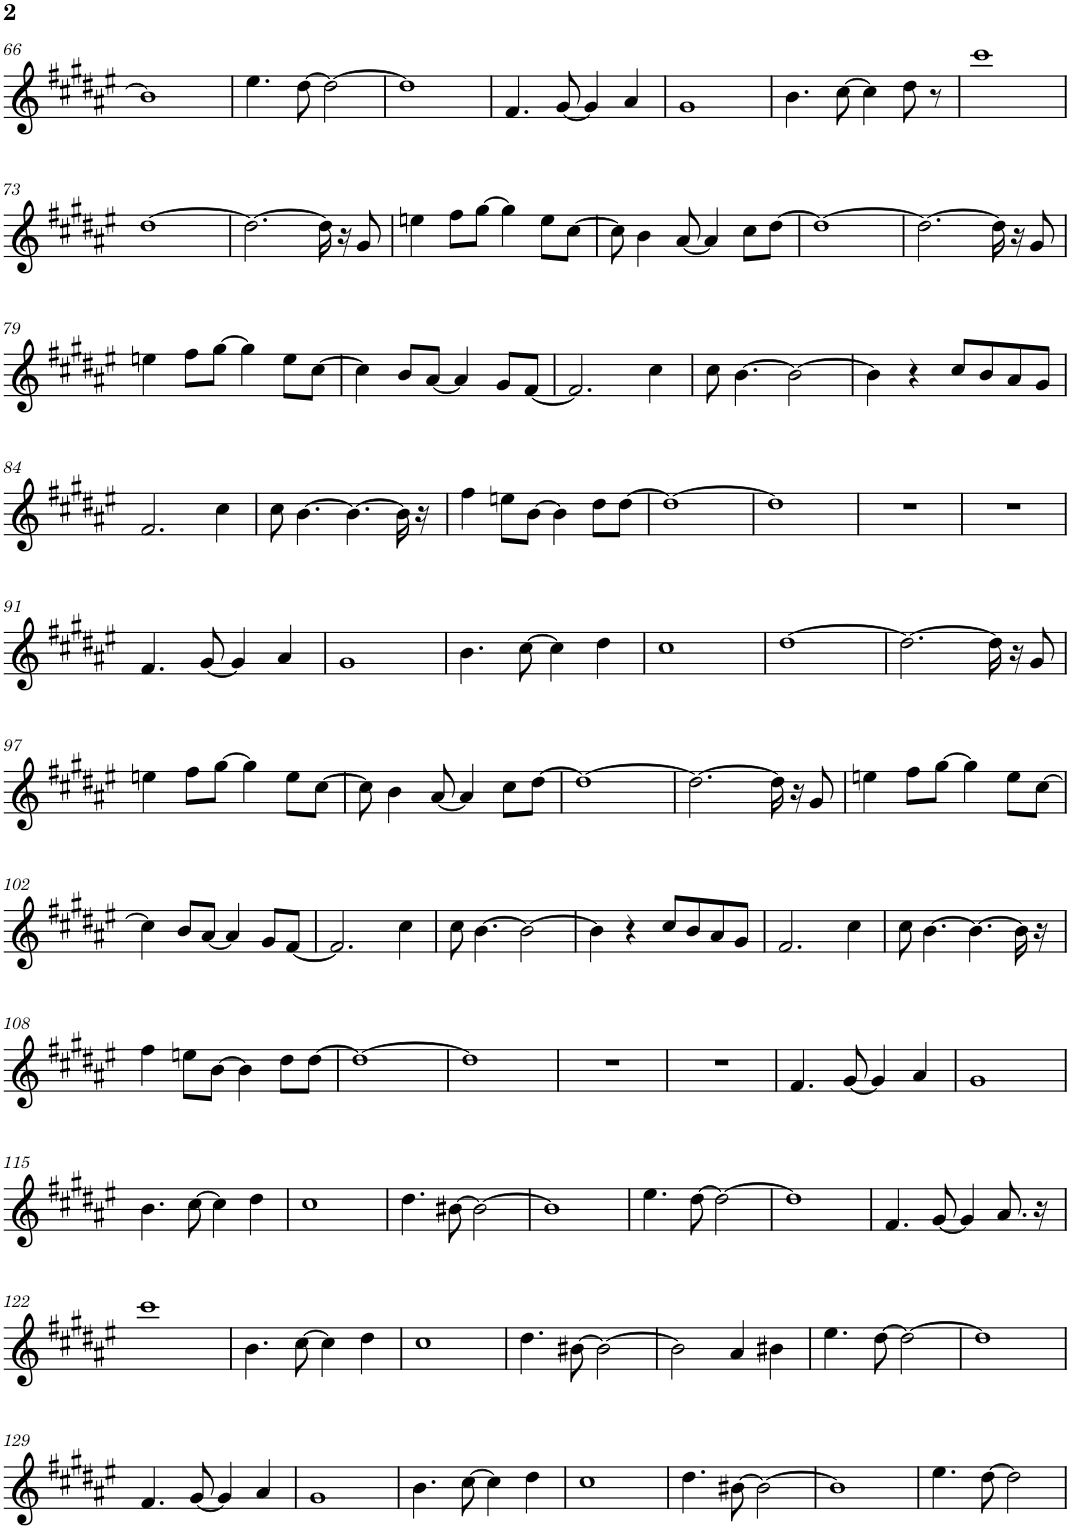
**kern	**kern	**kern	**kern	**kern	**kern	**kern	**kern	**kern	**kern
*part8	*part7	*part6	*part5	*part4	*part3	*part3	*part2	*part2	*part1
*staff10	*staff9	*staff8	*staff7	*staff6	*staff5	*staff4	*staff3	*staff2	*staff1
*I"Clarinette en Sib	*I"Voix	*I"Piano électrique	*I"Vibraphone	*I"Piano électrique	*I"Orgue Hammond	*	*I"Piano	*	*I"Synthétiseur de basses
*I'Clar. Sib	*I'Vx.	*I'Pia. él.	*I'Vib.	*I'Pia. él.	*I'Org. Hm.	*	*I'Pia.	*	*I'Synth.
!!LO:PB:g=z
*clefG2	*clefG2	*clefG2	*clefG2	*clefG2	*clefG2	*clefG2	*clefG2	*clefG2	*clefF4
*Trd1c2	*	*	*	*	*	*	*	*	*
*k[f#c#g#d#a#e#]	*k[f#c#g#d#]	*k[f#c#g#d#]	*k[f#c#g#d#]	*k[f#c#g#d#]	*k[f#c#g#d#]	*k[f#c#g#d#]	*k[f#c#g#d#]	*k[f#c#g#d#]	*k[f#c#g#d#]
*M4/4	*M4/4	*M4/4	*M4/4	*M4/4	*M4/4	*M4/4	*M4/4	*M4/4	*M4/4
=66	=66	=66	=66	=66	=66	=66	=66	=66	=66
1b#]	2a#]	1r	2r	2a#] 2aa#]	1r	1r	1c#] 1d#] 1f#]	1r	8FF#/L
.	.	.	.	.	.	.	.	.	8F#/J
.	.	.	.	.	.	.	.	.	8CC#/L
.	.	.	.	.	.	.	.	.	8C#/J
.	4g#	.	4gg#'	4g# 4gg#	.	.	.	.	8BBB/L
.	.	.	.	.	.	.	.	.	8BB/J
.	4a#X	.	4aa#X'	4a#X 4aa#X	.	.	.	.	8CC#/L
.	.	.	.	.	.	.	.	.	8C#/J
=67	=67	=67	=67	=67	=67	=67	=67	=67	=67
4.ee#\	4.dd#	1r	4ddd#'	4.dd# 4.ddd#	1r	1r	4.e 4.g# 4.b	1r	8FFF#/L
.	.	.	.	.	.	.	.	.	8FF#/J
.	.	.	8r	.	.	.	.	.	8FFF#/L
[8dd#\	[8cc#	.	8ccc#	[8cc# [8ccc#	.	.	[8d# [8f# [8a#X	.	8FF#/J
2dd#\_	2cc#_	.	2r	2cc#_ 2ccc#_	.	.	2d#_ 2f#_ 2a#_	.	8BBB/L
.	.	.	.	.	.	.	.	.	8BB/J
.	.	.	.	.	.	.	.	.	8CC#/L
.	.	.	.	.	.	.	.	.	8C#/J
=68	=68	=68	=68	=68	=68	=68	=68	=68	=68
1dd#]	1cc#]	1r	1r	1cc#] 1ccc#]	1r	1r	1d#] 1f#] 1a#]	1r	8FF#/L
.	.	.	.	.	.	.	.	.	8F#/J
.	.	.	.	.	.	.	.	.	8CC#/L
.	.	.	.	.	.	.	.	.	8C#/J
.	.	.	.	.	.	.	.	.	8BBB/L
.	.	.	.	.	.	.	.	.	8BB/J
.	.	.	.	.	.	.	.	.	8CC#/L
.	.	.	.	.	.	.	.	.	8C#/J
=69	=69	=69	=69	=69	=69	=69	=69	=69	=69
*	*	*	*	*	*	*	*^	*	*
4.f#/	4.e	1r	4ee'	4.e 4.ee	1r	1r	4.c#	4A'	1r	8FFF#/L
.	.	.	.	.	.	.	.	.	.	8FF#/J
.	.	.	8r	.	.	.	.	4r	.	8FFF#/L
[8g#/	[8f#	.	8ff#	[8f# [8ff#	.	.	[8B [8d#	.	.	8FF#/J
4g#/]	4f#]	.	4r	4f#] 4ff#]	.	.	4B] 4d#]	2r	.	8BBB/L
.	.	.	.	.	.	.	.	.	.	8BB/J
4a#/	4g#	.	4gg#'	4g# 4gg#	.	.	4c# 4e	.	.	8CC#/L
.	.	.	.	.	.	.	.	.	.	8C#/J
*	*	*	*	*	*	*	*v	*v	*	*
=70	=70	=70	=70	=70	=70	=70	=70	=70	=70
1g#	1f#	1r	4ff#'	1f# 1ff#	1r	1r	1B 1d#	1r	8FF#/L
.	.	.	.	.	.	.	.	.	8F#/J
.	.	.	4r	.	.	.	.	.	8CC#/L
.	.	.	.	.	.	.	.	.	8C#/J
.	.	.	2r	.	.	.	.	.	8BBB/L
.	.	.	.	.	.	.	.	.	8BB/J
.	.	.	.	.	.	.	.	.	8CC#/L
.	.	.	.	.	.	.	.	.	8C#/J
=71	=71	=71	=71	=71	=71	=71	=71	=71	=71
4.b\	4.a	1r	4aa'	4.a 4.aa	1r	1r	4.dn 4.f#	1r	8FFF#/L
.	.	.	.	.	.	.	.	.	8FF#/J
.	.	.	8r	.	.	.	.	.	8FFF#/L
[8cc#\	[8b	.	8bb	[8b [8bb	.	.	[8e [8g#	.	8FF#/J
4cc#\]	8.b]	.	4r	4b] 4bb]	.	.	4e] 4g#]	.	8BBB/L
.	.	.	.	.	.	.	.	.	8BB/J
.	16r	.	.	.	.	.	.	.	.
8dd#\	4cc#	.	4ccc#'	4cc# 4ccc#	.	.	4f# 4a	.	8CC#/L
8r	.	.	.	.	.	.	.	.	8C#/J
=72	=72	=72	=72	=72	=72	=72	=72	=72	=72
*	*	*	*	*	*	*^	*	*	*
1ccc#	1b	1r	4bb'	1b 1bb	1ee 1gg#	2bb'	4r	1e 1g# 1b	1r	8FF#/L
.	.	.	.	.	.	.	.	.	.	8F#/J
*	*	*	*	*	*	*	*Xbrackettup	*	*	*
.	.	.	4r	.	.	.	12r	.	.	8CC#/L
.	.	.	.	.	.	.	12bb\L	.	.	.
.	.	.	.	.	.	.	.	.	.	8C#/J
.	.	.	.	.	.	.	12ccc#\J	.	.	.
.	.	.	2r	.	.	2r	2cc#	.	.	8BBB/L
.	.	.	.	.	.	.	.	.	.	8BB/J
.	.	.	.	.	.	.	.	.	.	8CC#/L
.	.	.	.	.	.	.	.	.	.	8C#/J
*	*	*	*	*	*	*v	*v	*	*	*
!!LO:LB:g=z
=73	=73	=73	=73	=73	=73	=73	=73	=73	=73
*	*	*	*	*^	*	*	*	*	*
*	*	*	*	*	*^	*	*	*	*	*
*	*	*	*	*	*	*^	*	*	*	*	*
[1dd#	1r	1r	1r	16r	32r	64r	[1cc#	[1cc# [1ff#	[1aa#X	1f# 1a#X	1cc#	8FFF#/L
.	.	.	.	.	.	[32.ee#X\KKL	.	.	.	.	.	.
.	.	.	.	.	[16.aa#X	.	.	.	.	.	.	.
.	.	.	.	[8.ccc#	.	8.ee#\J_	.	.	.	.	.	.
.	.	.	.	.	4.aa#_	.	.	.	.	.	.	8FF#/J
.	.	.	.	2.ccc#_	.	2.ee#_	.	.	.	.	.	8FFF#/L
.	.	.	.	.	.	.	.	.	.	.	.	8FF#/J
.	.	.	.	.	2aa#_	.	.	.	.	.	.	8FFF#/L
.	.	.	.	.	.	.	.	.	.	.	.	8FF#/J
.	.	.	.	.	.	.	.	.	.	.	.	8FFF#/L
.	.	.	.	.	.	.	.	.	.	.	.	8FF#/J
=74	=74	=74	=74	=74	=74	=74	=74	=74	=74	=74	=74	=74
*	*	*	*	*	*	*	*	*	*	*^	*^	*
*	*	*	*	*	*	*	*	*	*	*	*	*	*^	*
2.dd#\_	1r	1r	1r	1ccc#]	1aa#]	1ee#]	1cc#]	2.cc#] 2.ff#]	2.aa#]	4r	4r	2r	8r	1F#	8FFF#/L
.	.	.	.	.	.	.	.	.	.	.	.	.	[4.A#X	.	8FF#/J
.	.	.	.	.	.	.	.	.	.	8r	2.c#	.	.	.	8FFF#/L
.	.	.	.	.	.	.	.	.	.	8f#	.	.	.	.	8FF#/J
.	.	.	.	.	.	.	.	.	.	4f# 4a#X	.	4cc#	2A#]	.	8FFF#/L
.	.	.	.	.	.	.	.	.	.	.	.	.	.	.	8FF#/J
16dd#\]	.	.	.	.	.	.	.	4r	4r	4e 4g#	.	4b	.	.	8EE/L
16r	.	.	.	.	.	.	.	.	.	.	.	.	.	.	.
8g#/	.	.	.	.	.	.	.	.	.	.	.	.	.	.	8E/J
*	*	*	*	*	*	*	*	*	*	*v	*v	*	*	*	*
*	*	*	*	*v	*v	*v	*v	*	*	*	*v	*v	*v	*
=75	=75	=75	=75	=75	=75	=75	=75	=75	=75
4een\	1r	1r	1r	1r	1ddn 1ff#	1aa	1dn 1f#	1a	8DDn/L
.	.	.	.	.	.	.	.	.	8Dn/J
8ff#\L	.	.	.	.	.	.	.	.	8DD/L
[8gg#\J	.	.	.	.	.	.	.	.	8D/J
4gg#\]	.	.	.	.	.	.	.	.	8DD/L
.	.	.	.	.	.	.	.	.	8D/J
8ee\L	.	.	.	.	.	.	.	.	8DD/L
[8cc#\J	.	.	.	.	.	.	.	.	8D/J
=76	=76	=76	=76	=76	=76	=76	=76	=76	=76
8cc#\]	1r	1r	1r	1r	1ee 1gg#	1bb	1e 1g#	1b	8EE/L
4b\	.	.	.	.	.	.	.	.	8E/J
.	.	.	.	.	.	.	.	.	8EE/L
[8a#/	.	.	.	.	.	.	.	.	8E/J
4a#/]	.	.	.	.	.	.	.	.	8EE/L
.	.	.	.	.	.	.	.	.	8E/J
8cc#\L	.	.	.	.	.	.	.	.	8EE/L
[8dd#\J	.	.	.	.	.	.	.	.	8E/J
=77	=77	=77	=77	=77	=77	=77	=77	=77	=77
*	*	*	*	*	*	*	*	*^	*
1dd#_	1r	1r	1r	1r	[1ff# [1aa#X	[1ccc#	[1f# [1a#X	2r	1cc#	8F#/L
.	.	.	.	.	.	.	.	.	.	8FF#/J
.	.	.	.	.	.	.	.	.	.	8F#/L
.	.	.	.	.	.	.	.	.	.	8FF#/J
.	.	.	.	.	.	.	.	4r	.	8BBB/L
.	.	.	.	.	.	.	.	.	.	8BB/J
.	.	.	.	.	.	.	.	16bb\KL	.	8CC#/L
.	.	.	.	.	.	.	.	8.ccc#\J	.	.
.	.	.	.	.	.	.	.	.	.	8C#/J
*	*	*	*	*	*	*	*	*v	*v	*
=78	=78	=78	=78	=78	=78	=78	=78	=78	=78
2.dd#\_	1r	1r	1r	1r	2ff#] 2aa#]	2ccc#]	2f#] 2a#]	2cc#	8FF#/L
.	.	.	.	.	.	.	.	.	8F#/J
.	.	.	.	.	.	.	.	.	8CC#/L
.	.	.	.	.	.	.	.	.	8C#/J
.	.	.	.	.	2ee 2gg#	2bb	2e 2g#	2b	8BBB/L
.	.	.	.	.	.	.	.	.	8BB/J
16dd#\]	.	.	.	.	.	.	.	.	8CC#/L
16r	.	.	.	.	.	.	.	.	.
8g#/	.	.	.	.	.	.	.	.	8C#/J
!!LO:LB:g=z
=79	=79	=79	=79	=79	=79	=79	=79	=79	=79
4een\	1r	1r	1r	1r	1ddn 1ff#	1aa	1dn 1f#	1a	8DDn/L
.	.	.	.	.	.	.	.	.	8Dn/J
8ff#\L	.	.	.	.	.	.	.	.	8DD/L
[8gg#\J	.	.	.	.	.	.	.	.	8D/J
4gg#\]	.	.	.	.	.	.	.	.	8DD/L
.	.	.	.	.	.	.	.	.	8D/J
8ee\L	.	.	.	.	.	.	.	.	8DD/L
[8cc#\J	.	.	.	.	.	.	.	.	8D/J
=80	=80	=80	=80	=80	=80	=80	=80	=80	=80
4cc#\]	1r	1r	1r	1r	1ee 1gg#	1bb	1e 1g#	1b	8EE/L
.	.	.	.	.	.	.	.	.	8E/J
8b/L	.	.	.	.	.	.	.	.	8EE/L
[8a#/J	.	.	.	.	.	.	.	.	8E/J
4a#/]	.	.	.	.	.	.	.	.	8EE/L
.	.	.	.	.	.	.	.	.	8E/J
8g#/L	.	.	.	.	.	.	.	.	8EE/L
[8f#/J	.	.	.	.	.	.	.	.	8E/J
=81	=81	=81	=81	=81	=81	=81	=81	=81	=81
2.f#/]	1r	1r	1r	1r	1cc# 1ee	1gg#	1c# 1e	1g#	8CC#/L
.	.	.	.	.	.	.	.	.	8C#/J
.	.	.	.	.	.	.	.	.	8CC#/L
.	.	.	.	.	.	.	.	.	8C#/J
.	.	.	.	.	.	.	.	.	8CC#/L
.	.	.	.	.	.	.	.	.	8C#/J
4cc#\	.	.	.	.	.	.	.	.	8CC#/L
.	.	.	.	.	.	.	.	.	8C#/J
=82	=82	=82	=82	=82	=82	=82	=82	=82	=82
8cc#\	1r	1r	1r	1r	1ddn 1ff#	1aa	1dn 1f#	1a	8DDn/L
[4.b\	.	.	.	.	.	.	.	.	8Dn/J
.	.	.	.	.	.	.	.	.	8DD/L
.	.	.	.	.	.	.	.	.	8D/J
2b\_	.	.	.	.	.	.	.	.	8DD/L
.	.	.	.	.	.	.	.	.	8D/J
.	.	.	.	.	.	.	.	.	8DD/L
.	.	.	.	.	.	.	.	.	8D/J
=83	=83	=83	=83	=83	=83	=83	=83	=83	=83
4b\]	1r	1r	1r	1r	1ee 1gg#	1bb	2e 2g#	2b	8EE/L
.	.	.	.	.	.	.	.	.	8E/J
4r	.	.	.	.	.	.	.	.	8EE/L
.	.	.	.	.	.	.	.	.	8E/J
8cc#/L	.	.	.	.	.	.	2r	8b/L	8EE/L
8b/	.	.	.	.	.	.	.	8a/J	8E/J
8a#/	.	.	.	.	.	.	.	8g#/L	8EE/L
8g#/J	.	.	.	.	.	.	.	8f#/J	8E/J
!!LO:LB:g=z
=84	=84	=84	=84	=84	=84	=84	=84	=84	=84
2.f#/	1r	1r	1r	1r	1cc# 1ee	1gg#	2.c# 2.e	2.g#	8CC#/L
.	.	.	.	.	.	.	.	.	8C#/J
.	.	.	.	.	.	.	.	.	8CC#/L
.	.	.	.	.	.	.	.	.	8C#/J
.	.	.	.	.	.	.	.	.	8CC#/L
.	.	.	.	.	.	.	.	.	8C#/J
4cc#\	.	.	.	.	.	.	4c# 4e	4g#	8CC#/L
.	.	.	.	.	.	.	.	.	8C#/J
=85	=85	=85	=85	=85	=85	=85	=85	=85	=85
8cc#\	1r	1r	1r	1r	1ddn 1ff#	1aa	1dn 1f#	1a	8DDn/L
[4.b\	.	.	.	.	.	.	.	.	8Dn/J
.	.	.	.	.	.	.	.	.	8DD/L
.	.	.	.	.	.	.	.	.	8D/J
4.b\_	.	.	.	.	.	.	.	.	8DD/L
.	.	.	.	.	.	.	.	.	8D/J
.	.	.	.	.	.	.	.	.	8DD/L
16b\]	.	.	.	.	.	.	.	.	8D/J
16r	.	.	.	.	.	.	.	.	.
=86	=86	=86	=86	=86	=86	=86	=86	=86	=86
4ff#\	1r	1r	1r	1r	2ddn 2ff#	2aa	2dn 2f#	2a	8DDn/L
.	.	.	.	.	.	.	.	.	8Dn/J
8een\L	.	.	.	.	.	.	.	.	8DD/L
[8b\J	.	.	.	.	.	.	.	.	8D/J
4b\]	.	.	.	.	2ee 2gg#	2bb	2e 2g#	2b	8EE/L
.	.	.	.	.	.	.	.	.	8E/J
8dd#\L	.	.	.	.	.	.	.	.	8EE/L
[8dd#\J	.	.	.	.	.	.	.	.	8E/J
=87	=87	=87	=87	=87	=87	=87	=87	=87	=87
1dd#_	1r	1r	4ccc#'	4.cc# 4.ccc#	1r	1r	4.e#X 4.f# 4.a#X	4.cc#	8FFF#/L
.	.	.	.	.	.	.	.	.	8FF#/J
.	.	.	8r	.	.	.	.	.	8FFF#/L
.	.	.	8aa#X	[8a#X [8aa#X	.	.	[8c# [8d# [8f#	[8a#X	8FF#/J
.	.	.	2r	2a#_ 2aa#_	.	.	2c#_ 2d#_ 2f#_	2a#_	8BBB/L
.	.	.	.	.	.	.	.	.	8BB/J
.	.	.	.	.	.	.	.	.	8CC#/L
.	.	.	.	.	.	.	.	.	8C#/J
=88	=88	=88	=88	=88	=88	=88	=88	=88	=88
1dd#]	1r	1r	2r	2a#] 2aa#]	1r	1r	1c#] 1d#] 1f#]	1a#]	8FF#/L
.	.	.	.	.	.	.	.	.	8F#/J
.	.	.	.	.	.	.	.	.	8CC#/L
.	.	.	.	.	.	.	.	.	8C#/J
.	.	.	4gg#'	4g# 4gg#	.	.	.	.	8BBB/L
.	.	.	.	.	.	.	.	.	8BB/J
.	.	.	4aa#X'	4a#X 4aa#X	.	.	.	.	8CC#/L
.	.	.	.	.	.	.	.	.	8C#/J
=89	=89	=89	=89	=89	=89	=89	=89	=89	=89
1r	1r	1r	4ddd#'	4.dd# 4.ddd#	1r	1r	4.e 4.g# 4.b	4.dd#	8FFF#/L
.	.	.	.	.	.	.	.	.	8FF#/J
.	.	.	8r	.	.	.	.	.	8FFF#/L
.	.	.	8ccc#	[8cc# [8ccc#	.	.	[8d# [8f# [8a#X	[8cc#	8FF#/J
.	.	.	2r	2cc#_ 2ccc#_	.	.	2d#_ 2f#_ 2a#_	2cc#_	8BBB/L
.	.	.	.	.	.	.	.	.	8BB/J
.	.	.	.	.	.	.	.	.	8CC#/L
.	.	.	.	.	.	.	.	.	8C#/J
=90	=90	=90	=90	=90	=90	=90	=90	=90	=90
1r	1r	1r	1r	1cc#] 1ccc#]	1r	1r	1d#] 1f#] 1a#]	1cc#]	8FF#/L
.	.	.	.	.	.	.	.	.	8F#/J
.	.	.	.	.	.	.	.	.	8CC#/L
.	.	.	.	.	.	.	.	.	8C#/J
.	.	.	.	.	.	.	.	.	8BBB/L
.	.	.	.	.	.	.	.	.	8BB/J
.	.	.	.	.	.	.	.	.	8CC#/L
.	.	.	.	.	.	.	.	.	8C#/J
!!LO:LB:g=z
=91	=91	=91	=91	=91	=91	=91	=91	=91	=91
*	*	*	*	*	*	*	*^	*	*
4.f#/	1r	1r	4ee'	4.e 4.ee	1r	1r	4.c#	4A'	1r	8FFF#/L
.	.	.	.	.	.	.	.	.	.	8FF#/J
.	.	.	8r	.	.	.	.	4r	.	8FFF#/L
[8g#/	.	.	8ff#	[8f# [8ff#	.	.	[8B [8d#	.	.	8FF#/J
4g#/]	.	.	4r	4f#] 4ff#]	.	.	4B] 4d#]	2r	.	8BBB/L
.	.	.	.	.	.	.	.	.	.	8BB/J
4a#/	.	.	4gg#'	4g# 4gg#	.	.	4c# 4e	.	.	8CC#/L
.	.	.	.	.	.	.	.	.	.	8C#/J
*	*	*	*	*	*	*	*v	*v	*	*
=92	=92	=92	=92	=92	=92	=92	=92	=92	=92
1g#	1r	1r	4ff#'	1f# 1ff#	1r	1r	1B 1d#	1r	8FF#/L
.	.	.	.	.	.	.	.	.	8F#/J
.	.	.	4r	.	.	.	.	.	8CC#/L
.	.	.	.	.	.	.	.	.	8C#/J
.	.	.	2r	.	.	.	.	.	8BBB/L
.	.	.	.	.	.	.	.	.	8BB/J
.	.	.	.	.	.	.	.	.	8CC#/L
.	.	.	.	.	.	.	.	.	8C#/J
=93	=93	=93	=93	=93	=93	=93	=93	=93	=93
4.b\	1r	1r	4aa'	4.a 4.aa	1r	1r	4.dn 4.f#	1r	8FFF#/L
.	.	.	.	.	.	.	.	.	8FF#/J
.	.	.	8r	.	.	.	.	.	8FFF#/L
[8cc#\	.	.	8bb	[8b [8bb	.	.	[8e [8g#	.	8FF#/J
4cc#\]	.	.	4r	4b] 4bb]	.	.	4e] 4g#]	.	8BBB/L
.	.	.	.	.	.	.	.	.	8BB/J
4dd#\	.	.	4ccc#'	4cc# 4ccc#	.	.	4f# 4a	.	8CC#/L
.	.	.	.	.	.	.	.	.	8C#/J
=94	=94	=94	=94	=94	=94	=94	=94	=94	=94
1cc#	1r	1r	4bb'	1b 1bb	1r	1r	1e 1g#	1r	8FF#/L
.	.	.	.	.	.	.	.	.	8F#/J
.	.	.	4r	.	.	.	.	.	8CC#/L
.	.	.	.	.	.	.	.	.	8C#/J
.	.	.	2r	.	.	.	.	.	8BBB/L
.	.	.	.	.	.	.	.	.	8BB/J
.	.	.	.	.	.	.	.	.	8CC#/L
.	.	.	.	.	.	.	.	.	8C#/J
=95	=95	=95	=95	=95	=95	=95	=95	=95	=95
*	*	*	*	*^	*	*	*	*	*
*	*	*	*	*	*^	*	*	*	*	*
*	*	*	*	*	*	*^	*	*	*	*	*
[1dd#	1r	1r	1r	16r	32r	64r	[1cc#	[1cc# [1ff#	[1aa#X	1f# 1a#X	1cc#	8FFF#/L
.	.	.	.	.	.	[32.ee#X\KKL	.	.	.	.	.	.
.	.	.	.	.	[16.aa#X	.	.	.	.	.	.	.
.	.	.	.	[8.ccc#	.	8.ee#\J_	.	.	.	.	.	.
.	.	.	.	.	4.aa#_	.	.	.	.	.	.	8FF#/J
.	.	.	.	2.ccc#_	.	2.ee#_	.	.	.	.	.	8FFF#/L
.	.	.	.	.	.	.	.	.	.	.	.	8FF#/J
.	.	.	.	.	2aa#_	.	.	.	.	.	.	8FFF#/L
.	.	.	.	.	.	.	.	.	.	.	.	8FF#/J
.	.	.	.	.	.	.	.	.	.	.	.	8FFF#/L
.	.	.	.	.	.	.	.	.	.	.	.	8FF#/J
=96	=96	=96	=96	=96	=96	=96	=96	=96	=96	=96	=96	=96
2.dd#\_	1r	1r	1r	1ccc#]	1aa#]	1ee#]	1cc#]	2.cc#] 2.ff#]	2.aa#]	8c#/ 8f#/L	8a#X\L	8FFF#/L
.	.	.	.	.	.	.	.	.	.	8f#/ 8a#X/J	8cc#\J	8FF#/J
.	.	.	.	.	.	.	.	.	.	8r	8r	8FFF#/L
.	.	.	.	.	.	.	.	.	.	8f# 8a#	8cc#	8FF#/J
.	.	.	.	.	.	.	.	.	.	4f# 4a#	4cc#	8FFF#/L
.	.	.	.	.	.	.	.	.	.	.	.	8FF#/J
16dd#\]	.	.	.	.	.	.	.	4r	4r	4e 4g#	4b	8EE/L
16r	.	.	.	.	.	.	.	.	.	.	.	.
8g#/	.	.	.	.	.	.	.	.	.	.	.	8E/J
*	*	*	*	*v	*v	*v	*v	*	*	*	*	*
!!LO:LB:g=z
=97	=97	=97	=97	=97	=97	=97	=97	=97	=97
4een\	1r	1r	1r	1r	1ddn 1ff#	1aa	1dn 1f#	1a	8DDn/L
.	.	.	.	.	.	.	.	.	8Dn/J
8ff#\L	.	.	.	.	.	.	.	.	8DD/L
[8gg#\J	.	.	.	.	.	.	.	.	8D/J
4gg#\]	.	.	.	.	.	.	.	.	8DD/L
.	.	.	.	.	.	.	.	.	8D/J
8ee\L	.	.	.	.	.	.	.	.	8DD/L
[8cc#\J	.	.	.	.	.	.	.	.	8D/J
=98	=98	=98	=98	=98	=98	=98	=98	=98	=98
8cc#\]	1r	1r	1r	1r	1ee 1gg#	1bb	1e 1g#	1b	8EE/L
4b\	.	.	.	.	.	.	.	.	8E/J
.	.	.	.	.	.	.	.	.	8EE/L
[8a#/	.	.	.	.	.	.	.	.	8E/J
4a#/]	.	.	.	.	.	.	.	.	8EE/L
.	.	.	.	.	.	.	.	.	8E/J
8cc#\L	.	.	.	.	.	.	.	.	8EE/L
[8dd#\J	.	.	.	.	.	.	.	.	8E/J
=99	=99	=99	=99	=99	=99	=99	=99	=99	=99
1dd#_	1r	1r	1r	1r	[1ff# [1aa#X	[1ccc#	1f# 1a#X	[2.cc#	8F#/L
.	.	.	.	.	.	.	.	.	8FF#/J
.	.	.	.	.	.	.	.	.	8F#/L
.	.	.	.	.	.	.	.	.	8FF#/J
.	.	.	.	.	.	.	.	.	8BBB/L
.	.	.	.	.	.	.	.	.	8BB/J
.	.	.	.	.	.	.	.	8.cc#\L]	8CC#/L
.	.	.	.	.	.	.	.	.	8C#/J
.	.	.	.	.	.	.	.	32cc#'\LL	.
.	.	.	.	.	.	.	.	64ff#\L	.
.	.	.	.	.	.	.	.	64aa#X\JJJJ	.
=100	=100	=100	=100	=100	=100	=100	=100	=100	=100
2.dd#\_	1r	1r	1r	1r	2ff#] 2aa#]	2ccc#]	2r	2ccc#	8FF#/L
.	.	.	.	.	.	.	.	.	8F#/J
.	.	.	.	.	.	.	.	.	8CC#/L
.	.	.	.	.	.	.	.	.	8C#/J
.	.	.	.	.	2ee 2gg#	2bb	2e 2g#	2b	8BBB/L
.	.	.	.	.	.	.	.	.	8BB/J
16dd#\]	.	.	.	.	.	.	.	.	8CC#/L
16r	.	.	.	.	.	.	.	.	.
8g#/	.	.	.	.	.	.	.	.	8C#/J
=101	=101	=101	=101	=101	=101	=101	=101	=101	=101
4een\	1r	1r	1r	1r	1ddn 1ff#	1aa	1dn 1f#	1a	8DDn/L
.	.	.	.	.	.	.	.	.	8Dn/J
8ff#\L	.	.	.	.	.	.	.	.	8DD/L
[8gg#\J	.	.	.	.	.	.	.	.	8D/J
4gg#\]	.	.	.	.	.	.	.	.	8DD/L
.	.	.	.	.	.	.	.	.	8D/J
8ee\L	.	.	.	.	.	.	.	.	8DD/L
[8cc#\J	.	.	.	.	.	.	.	.	8D/J
!!LO:LB:g=z
=102	=102	=102	=102	=102	=102	=102	=102	=102	=102
4cc#\]	1r	1r	1r	1r	1ee 1gg#	1bb	1e 1g#	1b	8EE/L
.	.	.	.	.	.	.	.	.	8E/J
8b/L	.	.	.	.	.	.	.	.	8EE/L
[8a#/J	.	.	.	.	.	.	.	.	8E/J
4a#/]	.	.	.	.	.	.	.	.	8EE/L
.	.	.	.	.	.	.	.	.	8E/J
8g#/L	.	.	.	.	.	.	.	.	8EE/L
[8f#/J	.	.	.	.	.	.	.	.	8E/J
=103	=103	=103	=103	=103	=103	=103	=103	=103	=103
2.f#/]	1r	1r	1r	1r	1cc# 1ee	1gg#	1c# 1e	1g#	8CC#/L
.	.	.	.	.	.	.	.	.	8C#/J
.	.	.	.	.	.	.	.	.	8CC#/L
.	.	.	.	.	.	.	.	.	8C#/J
.	.	.	.	.	.	.	.	.	8CC#/L
.	.	.	.	.	.	.	.	.	8C#/J
4cc#\	.	.	.	.	.	.	.	.	8CC#/L
.	.	.	.	.	.	.	.	.	8C#/J
=104	=104	=104	=104	=104	=104	=104	=104	=104	=104
8cc#\	1r	1r	1r	1r	1ddn 1ff#	1aa	1dn 1f#	1a	8DDn/L
[4.b\	.	.	.	.	.	.	.	.	8Dn/J
.	.	.	.	.	.	.	.	.	8DD/L
.	.	.	.	.	.	.	.	.	8D/J
2b\_	.	.	.	.	.	.	.	.	8DD/L
.	.	.	.	.	.	.	.	.	8D/J
.	.	.	.	.	.	.	.	.	8DD/L
.	.	.	.	.	.	.	.	.	8D/J
=105	=105	=105	=105	=105	=105	=105	=105	=105	=105
4b\]	1r	1r	1r	1r	1ee 1gg#	1bb	2e 2g#	2b	8EE/L
.	.	.	.	.	.	.	.	.	8E/J
4r	.	.	.	.	.	.	.	.	8EE/L
.	.	.	.	.	.	.	.	.	8E/J
8cc#/L	.	.	.	.	.	.	2r	8b/L	8EE/L
8b/	.	.	.	.	.	.	.	8a/J	8E/J
8a#/	.	.	.	.	.	.	.	8g#/L	8EE/L
8g#/J	.	.	.	.	.	.	.	8f#/J	8E/J
=106	=106	=106	=106	=106	=106	=106	=106	=106	=106
2.f#/	1r	1r	1r	1r	1cc# 1ee	1gg#	2.c# 2.e	2.g#	8CC#/L
.	.	.	.	.	.	.	.	.	8C#/J
.	.	.	.	.	.	.	.	.	8CC#/L
.	.	.	.	.	.	.	.	.	8C#/J
.	.	.	.	.	.	.	.	.	8CC#/L
.	.	.	.	.	.	.	.	.	8C#/J
4cc#\	.	.	.	.	.	.	4c# 4e	4g#	8CC#/L
.	.	.	.	.	.	.	.	.	8C#/J
=107	=107	=107	=107	=107	=107	=107	=107	=107	=107
8cc#\	1r	1r	1r	1r	1ddn 1ff#	1aa	1dn 1f#	1a	8DDn/L
[4.b\	.	.	.	.	.	.	.	.	8Dn/J
.	.	.	.	.	.	.	.	.	8DD/L
.	.	.	.	.	.	.	.	.	8D/J
4.b\_	.	.	.	.	.	.	.	.	8DD/L
.	.	.	.	.	.	.	.	.	8D/J
.	.	.	.	.	.	.	.	.	8DD/L
16b\]	.	.	.	.	.	.	.	.	8D/J
16r	.	.	.	.	.	.	.	.	.
!!LO:LB:g=z
=108	=108	=108	=108	=108	=108	=108	=108	=108	=108
4ff#\	1r	1r	1r	1r	2ddn 2ff#	2aa	2dn 2f#	2a	8DDn/L
.	.	.	.	.	.	.	.	.	8Dn/J
8een\L	.	.	.	.	.	.	.	.	8DD/L
[8b\J	.	.	.	.	.	.	.	.	8D/J
4b\]	.	.	.	.	2ee 2gg#	2bb	2e 2g#	2b	8EE/L
.	.	.	.	.	.	.	.	.	8E/J
8dd#\L	.	.	.	.	.	.	.	.	8EE/L
[8dd#\J	.	.	.	.	.	.	.	.	8E/J
=109	=109	=109	=109	=109	=109	=109	=109	=109	=109
1dd#_	4.cc#	1r	4ccc#'	4.cc# 4.ccc#	1r	1r	4.e#X 4.f# 4.a#X	4.cc#	8FFF#/L
.	.	.	.	.	.	.	.	.	8FF#/J
.	.	.	8r	.	.	.	.	.	8FFF#/L
.	[8a#X	.	8aa#X	[8a#X [8aa#X	.	.	[8c# [8d# [8f#	[8a#X	8FF#/J
.	2a#_	.	2r	2a#_ 2aa#_	.	.	2c#_ 2d#_ 2f#_	2a#_	8BBB/L
.	.	.	.	.	.	.	.	.	8BB/J
.	.	.	.	.	.	.	.	.	8CC#/L
.	.	.	.	.	.	.	.	.	8C#/J
=110	=110	=110	=110	=110	=110	=110	=110	=110	=110
1dd#]	2a#]	1r	2r	2a#] 2aa#]	1r	1r	1c#] 1d#] 1f#]	1a#]	8FF#/L
.	.	.	.	.	.	.	.	.	8F#/J
.	.	.	.	.	.	.	.	.	8CC#/L
.	.	.	.	.	.	.	.	.	8C#/J
.	4g#	.	4gg#'	4g# 4gg#	.	.	.	.	8BBB/L
.	.	.	.	.	.	.	.	.	8BB/J
.	4a#X	.	4aa#X'	4a#X 4aa#X	.	.	.	.	8CC#/L
.	.	.	.	.	.	.	.	.	8C#/J
=111	=111	=111	=111	=111	=111	=111	=111	=111	=111
1r	4.dd#	1r	4ddd#'	4.dd# 4.ddd#	1r	1r	4.e 4.g# 4.b	4.dd#	8FFF#/L
.	.	.	.	.	.	.	.	.	8FF#/J
.	.	.	8r	.	.	.	.	.	8FFF#/L
.	[8cc#	.	8ccc#	[8cc# [8ccc#	.	.	[8d# [8f# [8a#X	[8cc#	8FF#/J
.	2cc#_	.	2r	2cc#_ 2ccc#_	.	.	2d#_ 2f#_ 2a#_	2cc#_	8BBB/L
.	.	.	.	.	.	.	.	.	8BB/J
.	.	.	.	.	.	.	.	.	8CC#/L
.	.	.	.	.	.	.	.	.	8C#/J
=112	=112	=112	=112	=112	=112	=112	=112	=112	=112
1r	1cc#]	1r	1r	1cc#] 1ccc#]	1r	1r	1d#] 1f#] 1a#]	1cc#]	8FF#/L
.	.	.	.	.	.	.	.	.	8F#/J
.	.	.	.	.	.	.	.	.	8CC#/L
.	.	.	.	.	.	.	.	.	8C#/J
.	.	.	.	.	.	.	.	.	8BBB/L
.	.	.	.	.	.	.	.	.	8BB/J
.	.	.	.	.	.	.	.	.	8CC#/L
.	.	.	.	.	.	.	.	.	8C#/J
=113	=113	=113	=113	=113	=113	=113	=113	=113	=113
*	*	*	*	*	*	*	*^	*	*
4.f#/	4.e	1r	4ee'	4.e 4.ee	1r	1r	4.c#	4A'	1r	8FFF#/L
.	.	.	.	.	.	.	.	.	.	8FF#/J
.	.	.	8r	.	.	.	.	4r	.	8FFF#/L
[8g#/	[8f#	.	8ff#	[8f# [8ff#	.	.	[8B [8d#	.	.	8FF#/J
4g#/]	4f#]	.	4r	4f#] 4ff#]	.	.	4B] 4d#]	2r	.	8BBB/L
.	.	.	.	.	.	.	.	.	.	8BB/J
4a#/	4g#	.	4gg#'	4g# 4gg#	.	.	4c# 4e	.	.	8CC#/L
.	.	.	.	.	.	.	.	.	.	8C#/J
*	*	*	*	*	*	*	*v	*v	*	*
=114	=114	=114	=114	=114	=114	=114	=114	=114	=114
1g#	1f#	1r	4ff#'	1f# 1ff#	1r	1r	1B 1d#	1r	8FF#/L
.	.	.	.	.	.	.	.	.	8F#/J
.	.	.	4r	.	.	.	.	.	8CC#/L
.	.	.	.	.	.	.	.	.	8C#/J
.	.	.	2r	.	.	.	.	.	8BBB/L
.	.	.	.	.	.	.	.	.	8BB/J
.	.	.	.	.	.	.	.	.	8CC#/L
.	.	.	.	.	.	.	.	.	8C#/J
!!LO:LB:g=z
=115	=115	=115	=115	=115	=115	=115	=115	=115	=115
4.b\	4.a	1r	4aa'	4.a 4.aa	1r	1r	4.dn 4.f#	1r	8FFF#/L
.	.	.	.	.	.	.	.	.	8FF#/J
.	.	.	8r	.	.	.	.	.	8FFF#/L
[8cc#\	[8b	.	8bb	[8b [8bb	.	.	[8e [8g#	.	8FF#/J
4cc#\]	8.b]	.	4r	4b] 4bb]	.	.	4e] 4g#]	.	8BBB/L
.	.	.	.	.	.	.	.	.	8BB/J
.	16r	.	.	.	.	.	.	.	.
4dd#\	4cc#	.	4ccc#'	4cc# 4ccc#	.	.	4f# 4a	.	8CC#/L
.	.	.	.	.	.	.	.	.	8C#/J
=116	=116	=116	=116	=116	=116	=116	=116	=116	=116
1cc#	1b	1r	4bb'	1b 1bb	1r	1r	1e 1g#	1r	8FF#/L
.	.	.	.	.	.	.	.	.	8F#/J
.	.	.	4r	.	.	.	.	.	8CC#/L
.	.	.	.	.	.	.	.	.	8C#/J
.	.	.	2r	.	.	.	.	.	8BBB/L
.	.	.	.	.	.	.	.	.	8BB/J
.	.	.	.	.	.	.	.	.	8CC#/L
.	.	.	.	.	.	.	.	.	8C#/J
=117	=117	=117	=117	=117	=117	=117	=117	=117	=117
4.dd#\	4.cc#	1r	4ccc#'	4.cc# 4.ccc#	1r	1r	4.e#X 4.f# 4.a#X	1r	8FFF#/L
.	.	.	.	.	.	.	.	.	8FF#/J
.	.	.	8r	.	.	.	.	.	8FFF#/L
[8b#X\	[8a#X	.	8aa#X	[8a#X [8aa#X	.	.	[8c# [8d# [8f#	.	8FF#/J
2b#\_	2a#_	.	2r	2a#_ 2aa#_	.	.	2c#_ 2d#_ 2f#_	.	8BBB/L
.	.	.	.	.	.	.	.	.	8BB/J
.	.	.	.	.	.	.	.	.	8CC#/L
.	.	.	.	.	.	.	.	.	8C#/J
=118	=118	=118	=118	=118	=118	=118	=118	=118	=118
1b#]	2a#]	1r	2r	2a#] 2aa#]	1r	1r	1c#] 1d#] 1f#]	1r	8FF#/L
.	.	.	.	.	.	.	.	.	8F#/J
.	.	.	.	.	.	.	.	.	8CC#/L
.	.	.	.	.	.	.	.	.	8C#/J
.	4g#	.	4gg#'	4g# 4gg#	.	.	.	.	8BBB/L
.	.	.	.	.	.	.	.	.	8BB/J
.	4a#X	.	4aa#X'	4a#X 4aa#X	.	.	.	.	8CC#/L
.	.	.	.	.	.	.	.	.	8C#/J
=119	=119	=119	=119	=119	=119	=119	=119	=119	=119
4.ee#\	4.dd#	1r	4ddd#'	4.dd# 4.ddd#	1r	1r	4.e 4.g# 4.b	1r	8FFF#/L
.	.	.	.	.	.	.	.	.	8FF#/J
.	.	.	8r	.	.	.	.	.	8FFF#/L
[8dd#\	[8cc#	.	8ccc#	[8cc# [8ccc#	.	.	[8d# [8f# [8a#X	.	8FF#/J
2dd#\_	2cc#_	.	2r	2cc#_ 2ccc#_	.	.	2d#_ 2f#_ 2a#_	.	8BBB/L
.	.	.	.	.	.	.	.	.	8BB/J
.	.	.	.	.	.	.	.	.	8CC#/L
.	.	.	.	.	.	.	.	.	8C#/J
=120	=120	=120	=120	=120	=120	=120	=120	=120	=120
1dd#]	1cc#]	1r	1r	1cc#] 1ccc#]	1r	1r	1d#] 1f#] 1a#]	1r	8FF#/L
.	.	.	.	.	.	.	.	.	8F#/J
.	.	.	.	.	.	.	.	.	8CC#/L
.	.	.	.	.	.	.	.	.	8C#/J
.	.	.	.	.	.	.	.	.	8BBB/L
.	.	.	.	.	.	.	.	.	8BB/J
.	.	.	.	.	.	.	.	.	8CC#/L
.	.	.	.	.	.	.	.	.	8C#/J
=121	=121	=121	=121	=121	=121	=121	=121	=121	=121
*	*	*	*	*	*	*	*^	*	*
4.f#/	4.e	1r	4ee'	4.e 4.ee	1r	1r	4.c#	4A'	1r	8FFF#/L
.	.	.	.	.	.	.	.	.	.	8FF#/J
.	.	.	8r	.	.	.	.	4r	.	8FFF#/L
[8g#/	[8f#	.	8ff#	[8f# [8ff#	.	.	[8B [8d#	.	.	8FF#/J
4g#/]	4f#]	.	4r	4f#] 4ff#]	.	.	4B] 4d#]	2r	.	8BBB/L
.	.	.	.	.	.	.	.	.	.	8BB/J
8.a#/	4g#	.	4gg#'	4g# 4gg#	.	.	4c# 4e	.	.	8CC#/L
.	.	.	.	.	.	.	.	.	.	8C#/J
16r	.	.	.	.	.	.	.	.	.	.
*	*	*	*	*	*	*	*v	*v	*	*
!!LO:LB:g=z
=122	=122	=122	=122	=122	=122	=122	=122	=122	=122
1ccc#	1f#	1r	4ff#'	1f# 1ff#	1r	1r	1B 1d# 1f#	1r	8FF#/L
.	.	.	.	.	.	.	.	.	8F#/J
.	.	.	4r	.	.	.	.	.	8CC#/L
.	.	.	.	.	.	.	.	.	8C#/J
.	.	.	2r	.	.	.	.	.	8BBB/L
.	.	.	.	.	.	.	.	.	8BB/J
.	.	.	.	.	.	.	.	.	8CC#/L
.	.	.	.	.	.	.	.	.	8C#/J
=123	=123	=123	=123	=123	=123	=123	=123	=123	=123
4.b\	4.a	1r	4aa'	4.a 4.aa	1r	1r	4.dn 4.f#	1r	8FFF#/L
.	.	.	.	.	.	.	.	.	8FF#/J
.	.	.	8r	.	.	.	.	.	8FFF#/L
[8cc#\	[8b	.	8bb	[8b [8bb	.	.	[8e [8g#	.	8FF#/J
4cc#\]	8.b]	.	4r	4b] 4bb]	.	.	4e] 4g#]	.	8BBB/L
.	.	.	.	.	.	.	.	.	8BB/J
.	16r	.	.	.	.	.	.	.	.
4dd#\	4cc#	.	4ccc#'	4cc# 4ccc#	.	.	4f# 4a	.	8CC#/L
.	.	.	.	.	.	.	.	.	8C#/J
=124	=124	=124	=124	=124	=124	=124	=124	=124	=124
1cc#	1b	1r	4bb'	1b 1bb	1r	1r	1e 1g#	1r	8FF#/L
.	.	.	.	.	.	.	.	.	8F#/J
.	.	.	4r	.	.	.	.	.	8CC#/L
.	.	.	.	.	.	.	.	.	8C#/J
.	.	.	2r	.	.	.	.	.	8BBB/L
.	.	.	.	.	.	.	.	.	8BB/J
.	.	.	.	.	.	.	.	.	8CC#/L
.	.	.	.	.	.	.	.	.	8C#/J
=125	=125	=125	=125	=125	=125	=125	=125	=125	=125
*	*	*	*	*	*^	*	*^	*	*
4.dd#\	1r	8cccc#'\L	1r	1r	[1cc#	[1a#X	[1ccc#	4.e#X 4.f# 4.a#X	4r	1r	1r
.	.	8cccc#'\J	.	.	.	.	.	.	.	.	.
.	.	8cccc#'\L	.	.	.	.	.	.	8r	.	.
[8b#X\	.	8cccc#'\J	.	.	.	.	.	[8f#	[8c# [8d#	.	.
2b#\_	.	8cccc#'\L	.	.	.	.	.	2f#_	2c#_ 2d#_	.	.
.	.	8cccc#'\J	.	.	.	.	.	.	.	.	.
.	.	8cccc#'\L	.	.	.	.	.	.	.	.	.
.	.	8cccc#'\J	.	.	.	.	.	.	.	.	.
=126	=126	=126	=126	=126	=126	=126	=126	=126	=126	=126	=126
2b#\]	1r	8cccc#'\L	1r	1r	1cc#_	1a#_	1ccc#_	2.f#]	1c#] 1d#]	1r	1r
.	.	8cccc#'\J	.	.	.	.	.	.	.	.	.
.	.	8bbb'\L	.	.	.	.	.	.	.	.	.
.	.	8bbb'\J	.	.	.	.	.	.	.	.	.
4a#/	.	8aaa#X'\L	.	.	.	.	.	.	.	.	.
.	.	8aaa#'\J	.	.	.	.	.	.	.	.	.
4b#X\	.	8ggg#'\L	.	.	.	.	.	4r	.	.	.
.	.	8fff#'\J	.	.	.	.	.	.	.	.	.
*	*	*	*	*	*	*	*	*v	*v	*	*
=127	=127	=127	=127	=127	=127	=127	=127	=127	=127	=127
4.ee#\	1r	8cccc#'\L	1r	1r	1cc#_	2.a#]	1ccc#_	4.e 4.g# 4.b	1r	1r
.	.	8cccc#'\J	.	.	.	.	.	.	.	.
.	.	8cccc#'\L	.	.	.	.	.	.	.	.
[8dd#\	.	8cccc#'\J	.	.	.	.	.	[8d# [8f# [8a#X	.	.
2dd#\_	.	8cccc#'\L	.	.	.	.	.	2d#_ 2f#_ 2a#_	.	.
.	.	8cccc#'\J	.	.	.	.	.	.	.	.
.	.	8cccc#'\L	.	.	.	4r	.	.	.	.
.	.	8cccc#'\J	.	.	.	.	.	.	.	.
*	*	*	*	*	*v	*v	*	*	*	*
=128	=128	=128	=128	=128	=128	=128	=128	=128	=128
1dd#]	1r	8cccc#'\L	1r	1r	1cc#_	1ccc#_	1d#] 1f#] 1a#]	1r	1r
.	.	8cccc#'\J	.	.	.	.	.	.	.
.	.	8bbb'\L	.	.	.	.	.	.	.
.	.	8bbb'\J	.	.	.	.	.	.	.
.	.	8aaa#X'\L	.	.	.	.	.	.	.
.	.	8aaa#'\J	.	.	.	.	.	.	.
.	.	8ggg#'\L	.	.	.	.	.	.	.
.	.	8fff#'\J	.	.	.	.	.	.	.
!!LO:LB:g=z
=129	=129	=129	=129	=129	=129	=129	=129	=129	=129
*	*	*	*	*	*	*	*^	*	*
4.f#/	1r	8cccc#'\L	1r	1r	1cc#_	1ccc#_	4.c#	4A'	1r	1r
.	.	8cccc#'\J	.	.	.	.	.	.	.	.
.	.	8cccc#'\L	.	.	.	.	.	4r	.	.
[8g#/	.	8cccc#'\J	.	.	.	.	[8B [8d#	.	.	.
4g#/]	.	8cccc#'\L	.	.	.	.	4B] 4d#]	2r	.	.
.	.	8cccc#'\J	.	.	.	.	.	.	.	.
4a#/	.	8cccc#'\L	.	.	.	.	4c# 4e	.	.	.
.	.	8cccc#'\J	.	.	.	.	.	.	.	.
*	*	*	*	*	*	*	*v	*v	*	*
=130	=130	=130	=130	=130	=130	=130	=130	=130	=130
1g#	1r	8cccc#'\L	1r	1r	1cc#_	1ccc#_	1B 1d#	1r	1r
.	.	8cccc#'\J	.	.	.	.	.	.	.
.	.	8bbb'\L	.	.	.	.	.	.	.
.	.	8bbb'\J	.	.	.	.	.	.	.
.	.	8aaa'\L	.	.	.	.	.	.	.
.	.	8aaa'\J	.	.	.	.	.	.	.
.	.	8ggg#'\L	.	.	.	.	.	.	.
.	.	8fff#'\J	.	.	.	.	.	.	.
=131	=131	=131	=131	=131	=131	=131	=131	=131	=131
4.b\	1r	8cccc#'\L	1r	1r	1cc#_	1ccc#_	4.dn 4.f#	1r	2r
.	.	8cccc#'\J	.	.	.	.	.	.	.
.	.	8cccc#'\L	.	.	.	.	.	.	.
[8cc#\	.	8cccc#'\J	.	.	.	.	[8e [8g#	.	.
4cc#\]	.	8cccc#'\L	.	.	.	.	4e] 4g#]	.	4r
.	.	8cccc#'\J	.	.	.	.	.	.	.
4dd#\	.	8cccc#'\L	.	.	.	.	4f# 4a	.	8r
.	.	8cccc#'\J	.	.	.	.	.	.	8C#
=132	=132	=132	=132	=132	=132	=132	=132	=132	=132
1cc#	1r	8cccc#'\L	1r	1r	1cc#]	1ccc#]	1e 1g#	1r	8C#/L
.	.	8cccc#'\J	.	.	.	.	.	.	8C#/J
.	.	8bbb'\L	.	.	.	.	.	.	8C#/L
.	.	8bbb'\J	.	.	.	.	.	.	8C#/J
.	.	8aaa'\L	.	.	.	.	.	.	8C#/L
.	.	8aaa'\J	.	.	.	.	.	.	8C#/J
.	.	8ggg#'\L	.	.	.	.	.	.	8C#/L
.	.	8fff#'\J	.	.	.	.	.	.	8C#/J
=133	=133	=133	=133	=133	=133	=133	=133	=133	=133
4.dd#\	4.cc#	8cccc#'\L	4ccc#'	4.cc# 4.ccc#	[1aa#X	[1ccc#	4.e#X 4.f# 4.a#X	1r	8FFF#/L
.	.	8cccc#'\J	.	.	.	.	.	.	8FF#/J
.	.	8cccc#'\L	8r	.	.	.	.	.	8FFF#/L
[8b#X\	[8a#X	8cccc#'\J	8aa#X	[8a#X [8aa#X	.	.	[8c# [8d# [8f#	.	8FF#/J
2b#\_	2a#_	8cccc#'\L	2r	2a#_ 2aa#_	.	.	2c#_ 2d#_ 2f#_	.	8BBB/L
.	.	8cccc#'\J	.	.	.	.	.	.	8BB/J
.	.	8cccc#'\L	.	.	.	.	.	.	8CC#/L
.	.	8cccc#'\J	.	.	.	.	.	.	8C#/J
=134	=134	=134	=134	=134	=134	=134	=134	=134	=134
1b#]	2a#]	8cccc#'\L	2r	2a#] 2aa#]	1aa#_	1ccc#_	1c#] 1d#] 1f#]	1r	8FF#/L
.	.	8cccc#'\J	.	.	.	.	.	.	8F#/J
.	.	8bbb'\L	.	.	.	.	.	.	8CC#/L
.	.	8bbb'\J	.	.	.	.	.	.	8C#/J
.	4g#	8aaa#X'\L	4gg#'	4g# 4gg#	.	.	.	.	8BBB/L
.	.	8aaa#'\J	.	.	.	.	.	.	8BB/J
.	4a#X	8ggg#'\L	4aa#X'	4a#X 4aa#X	.	.	.	.	8CC#/L
.	.	8fff#'\J	.	.	.	.	.	.	8C#/J
=135	=135	=135	=135	=135	=135	=135	=135	=135	=135
*	*	*	*	*	*	*	*^	*	*
4.ee#\	4.dd#	8cccc#'\L	4ddd#'	4.dd# 4.ddd#	1aa#_	1ccc#_	4.e 4.g# 4.b	4r	1r	8FFF#/L
.	.	8cccc#'\J	.	.	.	.	.	.	.	8FF#/J
.	.	8cccc#'\L	8r	.	.	.	.	8r	.	8FFF#/L
[8dd#\	[8cc#	8cccc#'\J	8ccc#	[8cc# [8ccc#	.	.	[8f# [8a#X	[8d#	.	8FF#/J
2dd#\]	2cc#_	8cccc#'\L	2r	2cc#_ 2ccc#_	.	.	2f#_ 2a#_	2d#_	.	8BBB/L
.	.	8cccc#'\J	.	.	.	.	.	.	.	8BB/J
.	.	8cccc#'\L	.	.	.	.	.	.	.	8CC#/L
.	.	8cccc#'\J	.	.	.	.	.	.	.	8C#/J
*	*	*	*	*	*	*	*v	*v	*	*
=	=	=	=	=	=	=	=	=	=
*-	*-	*-	*-	*-	*-	*-	*-	*-	*-
